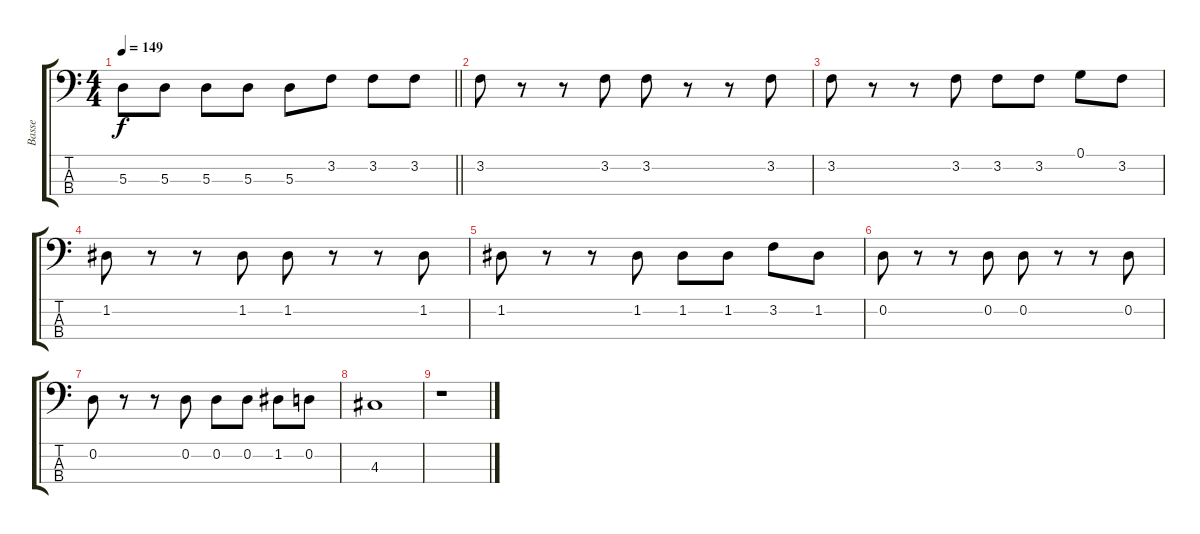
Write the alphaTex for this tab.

\track ("Basse" "Basse") {instrument electricbassfinger}
\staff {score tabs}
\tuning (G2 D2 A1 E1) {hide}
\ts (4 4)
\tempo 149
\clef f4
\barLineRight lightlight
\ks c
5.3.8{dy f} 5.3.8 5.3.8 5.3.8 5.3.8 3.2.8 3.2.8 3.2.8 |
3.2.8 r.8 r.8 3.2.8 3.2.8 r.8 r.8 3.2.8 |
3.2.8 r.8 r.8 3.2.8 3.2.8 3.2.8 0.1.8 3.2.8 |
1.2.8 r.8 r.8 1.2.8 1.2.8 r.8 r.8 1.2.8 |
1.2.8 r.8 r.8 1.2.8 1.2.8 1.2.8 3.2.8 1.2.8 |
0.2.8 r.8 r.8 0.2.8 0.2.8 r.8 r.8 0.2.8 |
0.2.8 r.8 r.8 0.2.8 0.2.8 0.2.8 1.2.8 0.2.8 |
4.3.1 |
r.1
